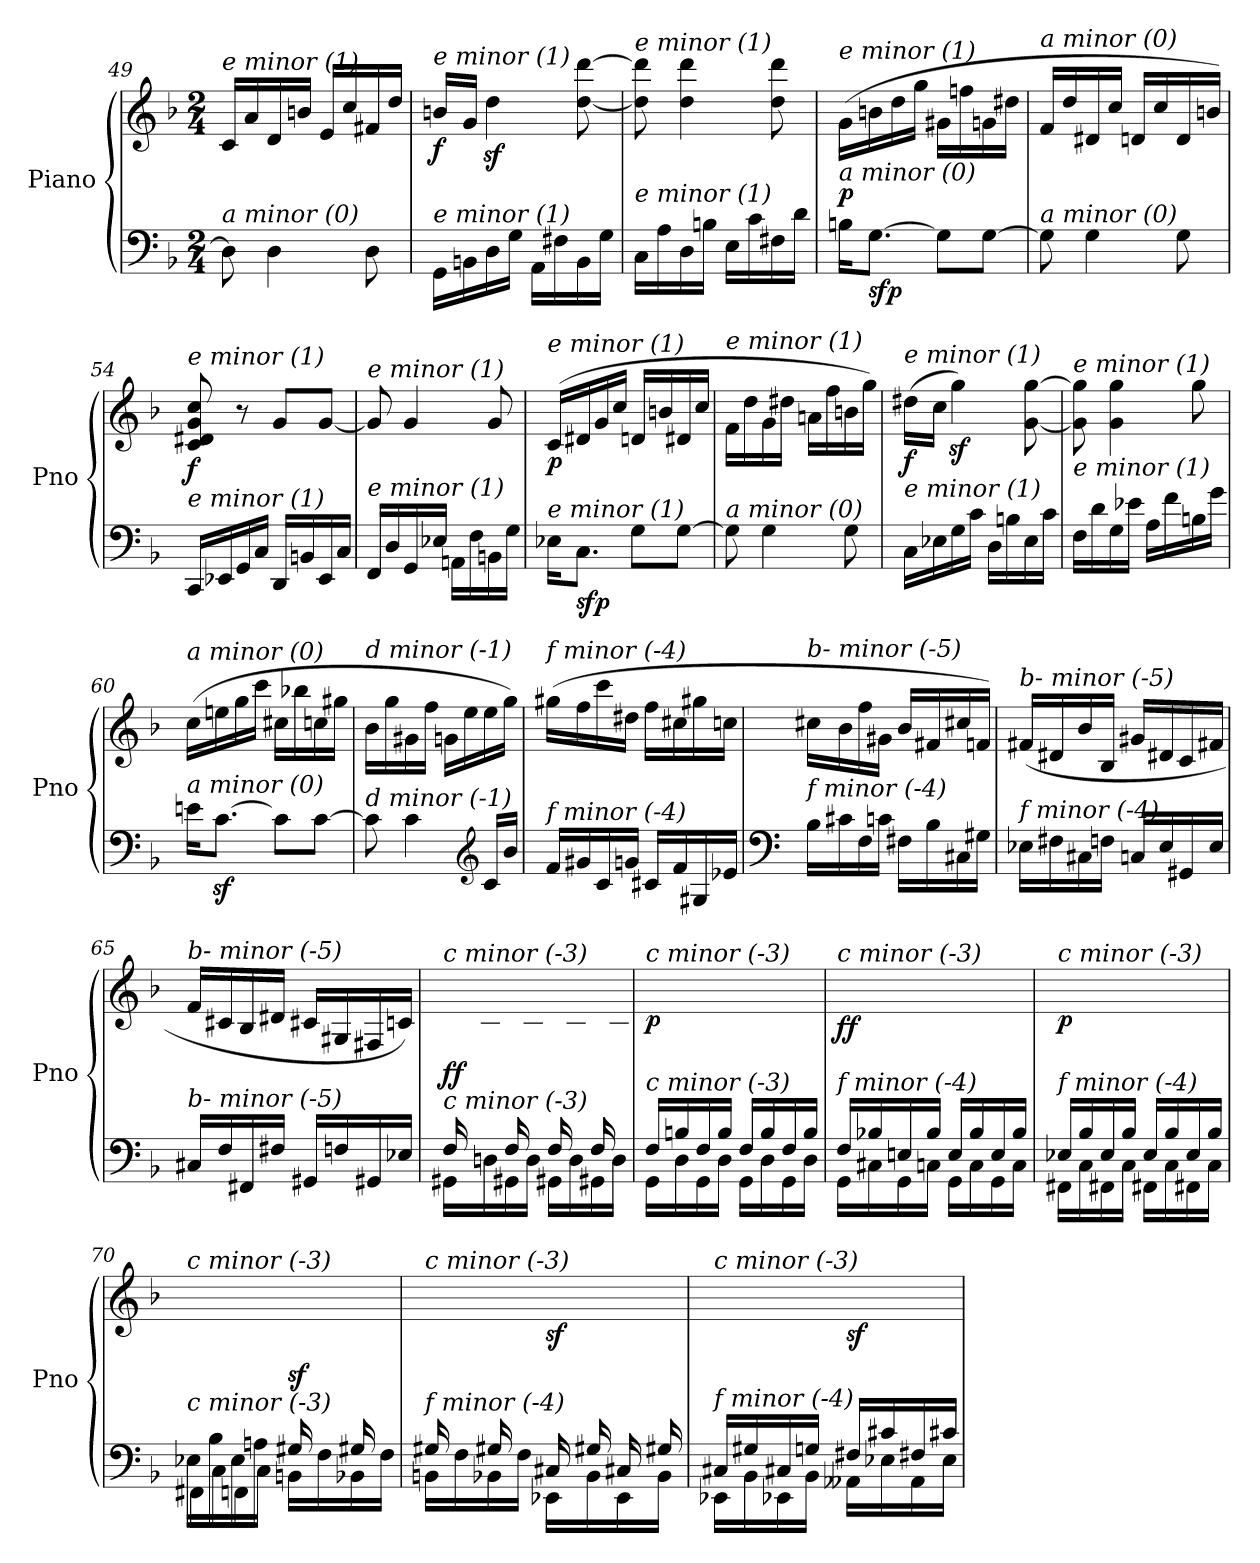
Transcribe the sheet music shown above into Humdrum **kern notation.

**kern	**kern	**dynam
*part1	*part1	*part1
*staff2	*staff1	*staff1/2
*I"Piano	*	*
*I'Pno	*	*
*clefF4	*clefG2	*
*k[b-]	*k[b-]	*
*M2/4	*M2/4	*
=49	=49	=49
!	!LO:TX:i:t=e minor (1)	!
!LO:TX:i:t=a minor (0)	!	!
!	!	!LO:DY:a=2
8D\]	16c/LL	other-dynamics
.	16a/	.
4D\	16d/	.
.	16bn/JJ	.
.	16e/LL	.
.	16cc/	.
8D\	16f#X/	.
.	16dd/JJ	.
=50	=50	=50
!	!LO:TX:i:t=e minor (1)	!
!LO:TX:i:t=e minor (1)	!	!
!	!	!LO:DY:b
16GG\LL	16bn/LL	f
16BBn\	16g/JJ	.
16D\	4ddz>\	.
16G\JJ	.	.
16AA\LL	.	.
16F#X\	.	.
16BB\	[8dd\ [8ddd\	.
16G\JJ	.	.
!!LO:LB:g=z
=51	=51	=51
!	!LO:TX:i:t=e minor (1)	!
!LO:TX:i:t=e minor (1)	!	!
16C\LL	8dd\] 8ddd\]	.
16A\	.	.
16D\	4dd\ 4ddd\	.
16Bn\JJ	.	.
16E\LL	.	.
16c\	.	.
16F#X\	8dd\ 8ddd\	.
16d\JJ	.	.
=52	=52	=52
!	!LO:TX:i:t=e minor (1)	!
!LO:TX:i:t=a minor (0)	!	!
!	!	!LO:DY:a=2
16Bn\KL	(16g\LL	p
!	!	!LO:DY:b=2
[8.G\J	16bn\	sfp
.	16dd\	.
.	16gg\JJ	.
8G\L]	16g#Xi\LL	.
.	16ffn\	.
[8G\J	16g\	.
.	16dd#Xi\JJ	.
=53	=53	=53
!	!LO:TX:i:t=a minor (0)	!
!LO:TX:i:t=a minor (0)	!	!
8G\]	16f/LL	.
.	16dd/	.
4G\	16d#Xi/	.
.	16cc/JJ	.
.	16d/LL	.
.	16cc/	.
8G\	16d/	.
.	16bn/JJ)	.
=54	=54	=54
!	!LO:TX:i:t=e minor (1)	!
!LO:TX:i:t=e minor (1)	!	!
!	!	!LO:DY:b
16CC/LL	8c/ 8d#Xi/ 8g/ 8cc/	f
16EE-X/	.	.
16GG/	8r	.
16C/JJ	.	.
16DD/LL	8g/L	.
16BBn/	.	.
16EE-/	[8g/J	.
16C/JJ	.	.
=55	=55	=55
!	!LO:TX:i:t=e minor (1)	!
!LO:TX:i:t=e minor (1)	!	!
16FF/LL	8g/]	.
16D/	.	.
16GG/	4g/	.
16E-X/JJ	.	.
16AAn\LL	.	.
16F\	.	.
16BBn\	8g/	.
16G\JJ	.	.
!!LO:LB:g=z
=56	=56	=56
!	!LO:TX:i:t=e minor (1)	!
!LO:TX:i:t=e minor (1)	!	!
!	!	!LO:DY:b
16E-X\KL	(>16c/LL	p
!	!	!LO:DY:b=2
8.C\J	16d#Xi/	sfp
.	16g/	.
.	16cc/JJ	.
8G\L	16d/LL	.
.	16bn/	.
[8G\J	16d#Xi/	.
.	16cc/JJ	.
=57	=57	=57
!	!LO:TX:i:t=e minor (1)	!
!LO:TX:i:t=a minor (0)	!	!
8G\]	16f\LL	.
.	16dd\	.
4G\	16g\	.
.	16dd#Xi\JJ	.
.	16an\LL	.
.	16ff\	.
8G\	16bn\	.
.	16gg\JJ)	.
=58	=58	=58
!	!LO:TX:i:t=e minor (1)	!
!LO:TX:i:t=e minor (1)	!	!
!	!	!LO:DY:b
16C\LL	(16dd#Xi\LL	f
16E-X\	16cc\JJ	.
16G\	4ggz<\)	.
16c\JJ	.	.
16D\LL	.	.
16Bn\	.	.
16E-\	[8g\ [8gg\	.
16c\JJ	.	.
=59	=59	=59
!	!LO:TX:i:t=e minor (1)	!
!LO:TX:i:t=e minor (1)	!	!
16F\LL	8g\] 8gg\]	.
16d\	.	.
16G\	4g\ 4gg\	.
16e-X\JJ	.	.
16A\LL	.	.
16f\	.	.
16Bn\	8gg\	.
16g\JJ	.	.
=60	=60	=60
!	!LO:TX:i:t=a minor (0)	!
!LO:TX:i:t=a minor (0)	!	!
16en\KL	(16cc\LL	.
[8.cz<\J	16een\	.
.	16gg\	.
.	16ccc\JJ	.
8c\L]	16cc#Xi\LL	.
.	16bb-X\	.
[8c\J	16cc\	.
.	16gg#Xi\JJ	.
!!LO:PB:g=z
=61	=61	=61
!	!LO:TX:i:t=d minor (-1)	!
!LO:TX:i:t=d minor (-1)	!	!
8c\]	16b-\LL	.
.	16gg\	.
4c\	16g#Xi\	.
.	16ff\JJ	.
.	16g\LL	.
.	16ee\	.
*clefG2	*	*
16c/LL	16ee\	.
16b-/JJ	16gg\JJ)	.
=62	=62	=62
!	!LO:TX:i:t=f minor (-4)	!
!LO:TX:i:t=f minor (-4)	!	!
16f/LL	(16gg#Xi\LL	.
16g#Xi/	16ff\	.
16c/	16ccc\	.
16g/JJ	16dd#Xi\JJ	.
16c#Xi/LL	16ff\LL	.
16f/	16cc#Xi\	.
16G#Xi/	16gg#Xi\	.
16e-X/JJ	16cc\JJ	.
=63	=63	=63
*clefF4	*	*
!	!LO:TX:i:t=b- minor (-5)	!
!LO:TX:i:t=f minor (-4)	!	!
16B-\LL	16cc#Xi\LL	.
16c#Xi\	16b-\	.
16F\	16ff\	.
16c\JJ	16g#Xi\JJ	.
16F#Xi\LL	16b-/LL	.
16B-\	16f#Xi/	.
16C#Xi\	16cc#Xi/	.
16G#Xi\JJ	16f/JJ)	.
=64	=64	=64
!	!LO:TX:i:t=b- minor (-5)	!
!LO:TX:i:t=f minor (-4)	!	!
!	!	!LO:DY:b
16E-X\LL	(16f#Xi/LL	other-dynamics
16F#Xi\	16d#Xi/	.
16C#Xi\	16b-/	.
16F\JJ	16B-/JJ	.
16C/LL	16g#Xi/LL	.
16E-/	16d#Xi/	.
16GG#Xi/	16c/	.
16E-/JJ	16f#Xi/JJ	.
!!LO:LB:g=z
=65	=65	=65
!	!LO:TX:i:t=b- minor (-5)	!
!LO:TX:i:t=b- minor (-5)	!	!
16C#Xi/LL	16f/LL	.
16F/	16c#Xi/	.
16FF#Xi/	16B-/	.
16F#Xi/JJ	16d#Xi/JJ	.
16GG#Xi/LL	16c#Xi/LL	.
16F/	16G#Xi/	.
16GG#Xi/	16F#Xi/	.
16E-X/JJ	16c/JJ)	.
=66	=66	=66
*^	*	*
!	!	!LO:TX:i:t=c minor (-3)	!
!LO:TX:i:t=c minor (-3)	!	!	!
!	!	!	!LO:DY:b
16F/LL	16GG#Xi\LL	16ryy	ff
16ryy	16Dn\	16c\	.
16F/	16GG#Xi\	16ryy	.
16ryy	16D\JJ	16Bn\JJ	.
16F/LL	16GG#Xi\LL	16ryy	.
16ryy	16D\	16B\	.
16F/	16GG#Xi\	16ryy	.
16ryy	16D\JJ	16B\JJ	.
=67	=67	=67	=67
!	!	!LO:TX:i:t=c minor (-3)	!
!LO:TX:i:t=c minor (-3)	!	!	!
!	!	!	!LO:DY:b
16F/LL	16GG\LL	2ryy	p
16Bn/	16D\	.	.
16F/	16GG\	.	.
16B/JJ	16D\JJ	.	.
16F/LL	16GG\LL	.	.
16B/	16D\	.	.
16F/	16GG\	.	.
16B/JJ	16D\JJ	.	.
=68	=68	=68	=68
!	!	!LO:TX:i:t=c minor (-3)	!
!LO:TX:i:t=f minor (-4)	!	!	!
!	!	!	!LO:DY:b
16F/LL	16GG\LL	2ryy	ff
16B-X/	16C#Xi\	.	.
16En/	16GG\	.	.
16B-/JJ	16C\JJ	.	.
16E/LL	16GG\LL	.	.
16B-/	16C\	.	.
16E/	16GG\	.	.
16B-/JJ	16C\JJ	.	.
=69	=69	=69	=69
!	!	!LO:TX:i:t=c minor (-3)	!
!LO:TX:i:t=f minor (-4)	!	!	!
!	!	!	!LO:DY:b
16E-X/LL	16FF#Xi\LL	2ryy	p
16B-/	16C\	.	.
16E-/	16FF#Xi\	.	.
16B-/JJ	16C\JJ	.	.
16E-/LL	16FF#Xi\LL	.	.
16B-/	16C\	.	.
16E-/	16FF#Xi\	.	.
16B-/JJ	16C\JJ	.	.
!!LO:LB:g=z
=70	=70	=70	=70
!	!	!LO:TX:i:t=c minor (-3)	!
!LO:TX:i:t=c minor (-3)	!	!	!
16E-X\LL	16FF#Xi\LL	4ryy	.
16B-\	16C\	.	.
16E-\	16FF\	.	.
16An\JJ	16C\JJ	.	.
!	!	!	!LO:DY:b
16G#Xi/LL	16BBni\LL	16ryy	sf
16ryy	16F\	16d#Xi\	.
16G#Xi/	16BB-i\	16ryy	.
16ryy	16F\JJ	16d#Xi\JJ	.
=71	=71	=71	=71
!	!	!LO:TX:i:t=c minor (-3)	!
!LO:TX:i:t=f minor (-4)	!	!	!
16G#Xi/LL	16BBni\LL	16ryy	.
16ryy	16F\	16d#Xi\	.
16G#Xi/	16BB-\	16ryy	.
16ryy	16F\JJ	16dn\JJ	.
!	!	!	!LO:DY:b
16C#Xi/LL	16EE-Xi\LL	4ryy	sf
16G#Xi/	16BB-\	.	.
16C#Xi/	16EE-i\	.	.
16G#Xi/JJ	16BB-\JJ	.	.
=72	=72	=72	=72
!	!	!LO:TX:i:t=c minor (-3)	!
!LO:TX:i:t=f minor (-4)	!	!	!
16C#Xi/LL	16EE-Xi\LL	4ryy	.
16G#Xi/	16BB-\	.	.
16C#Xi/	16EE-X\	.	.
16G/JJ	16BB-\JJ	.	.
!	!	!	!LO:DY:b
16F#Xi/LL	16AA--Xi\LL	4ryy	sf
16c#Xi/	16E-X\	.	.
16F#Xi/	16AA--i\	.	.
16c#Xi/JJ	16E-\JJ	.	.
*v	*v	*	*
=	=	=
*-	*-	*-
